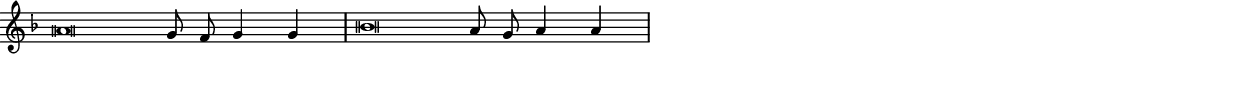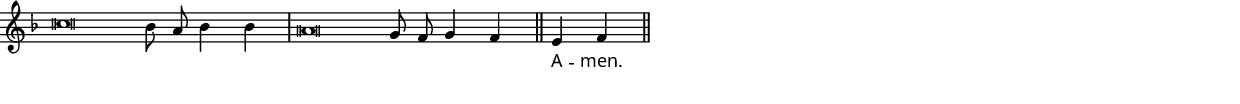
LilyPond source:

\version "2.18.2"
\include "settings.ily"
\language "deutsch"

<<
    \new Staff {
        \clef treble
        \key f \major \cadenzaOn

        % melodia 4
        a'\breve g'8 f' g'4 g' \bar "|"
        b'\breve a'8 g' a'4 a' \bar "|" \break
        c''\breve b'8 a' b'4 b' \bar "|"
        a'\breve g'8 f' g'4 f' \bar "||"
        e'4 f' \bar "||"
    }
    \new Lyrics \lyricmode {
        \skip4*44 A4 -- men.
    }
>>

% vim: tw=80 ts=4 sts=4 sw=4 et
